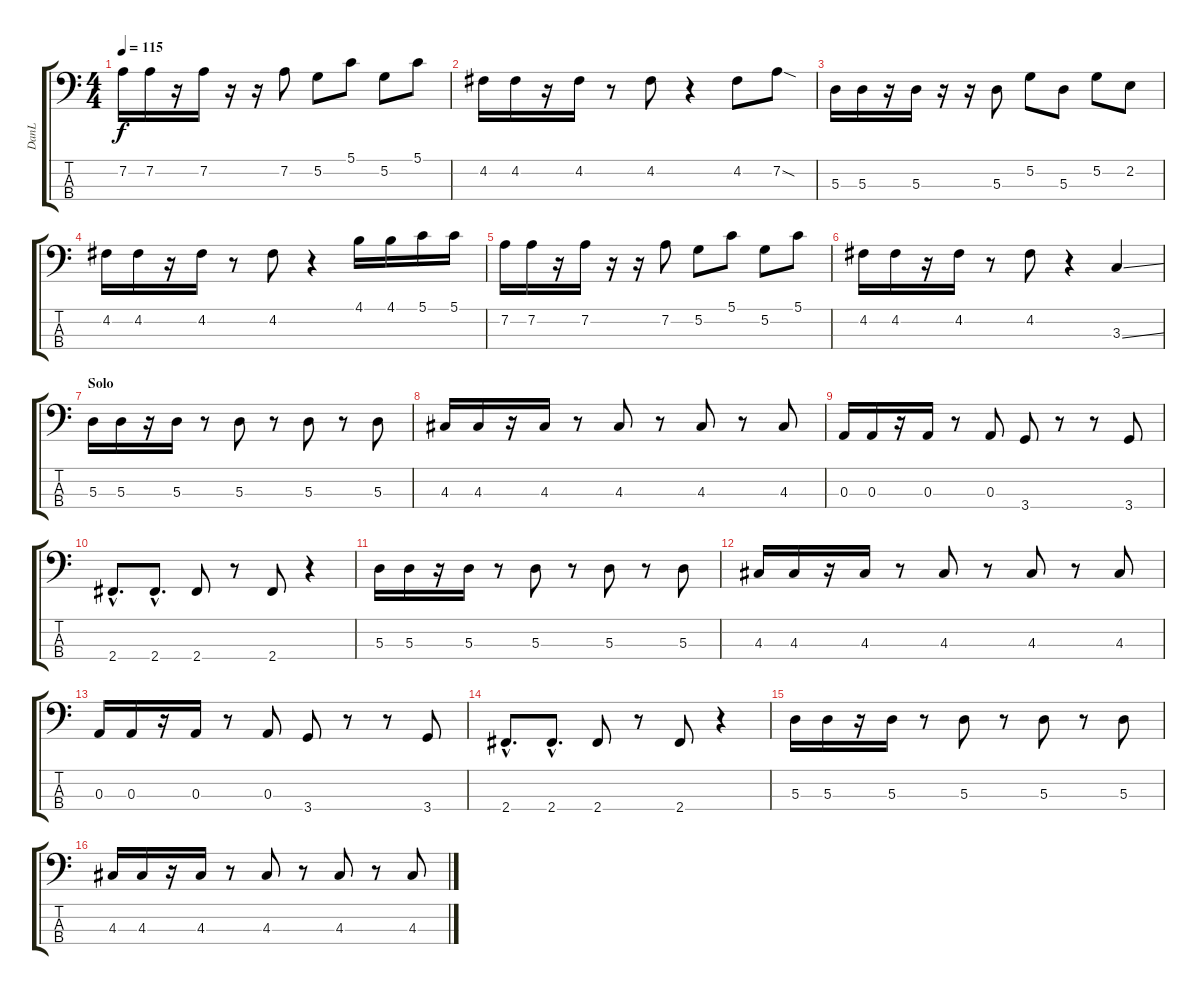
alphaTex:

\track ("DanL" "DanL") {instrument electricbassfinger}
\staff {score tabs}
\tuning (G2 D2 A1 E1) {hide}
\ts (4 4)
\tempo 115
\clef f4
\ks c
7.2.16{dy f} 7.2.16 r.16 7.2.16 r.16 r.16 7.2.8 5.2.8 5.1.8 5.2.8 5.1.8 |
4.2.16 4.2.16 r.16 4.2.16 r.8 4.2.8 r.4 4.2.8 7.2{sod}.8 |
5.3.16 5.3.16 r.16 5.3.16 r.16 r.16 5.3.8 5.2.8 5.3.8 5.2.8 2.2.8 |
4.2.16 4.2.16 r.16 4.2.16 r.8 4.2.8 r.4 4.1.16 4.1.16 5.1.16 5.1.16 |
7.2.16 7.2.16 r.16 7.2.16 r.16 r.16 7.2.8 5.2.8 5.1.8 5.2.8 5.1.8 |
4.2.16 4.2.16 r.16 4.2.16 r.8 4.2.8 r.4 3.3{ss}.4 |
\section ("" "Solo")
5.3.16 5.3.16 r.16 5.3.16 r.8 5.3.8 r.8 5.3.8 r.8 5.3.8 |
4.3.16 4.3.16 r.16 4.3.16 r.8 4.3.8 r.8 4.3.8 r.8 4.3.8 |
0.3.16 0.3.16 r.16 0.3.16 r.8 0.3.8 3.4.8 r.8 r.8 3.4.8 |
2.4{hac}.8{d} 2.4{hac}.8{d} 2.4.8 r.8 2.4.8 r.4 |
5.3.16 5.3.16 r.16 5.3.16 r.8 5.3.8 r.8 5.3.8 r.8 5.3.8 |
4.3.16 4.3.16 r.16 4.3.16 r.8 4.3.8 r.8 4.3.8 r.8 4.3.8 |
0.3.16 0.3.16 r.16 0.3.16 r.8 0.3.8 3.4.8 r.8 r.8 3.4.8 |
2.4{hac}.8{d} 2.4{hac}.8{d} 2.4.8 r.8 2.4.8 r.4 |
5.3.16 5.3.16 r.16 5.3.16 r.8 5.3.8 r.8 5.3.8 r.8 5.3.8 |
4.3.16 4.3.16 r.16 4.3.16 r.8 4.3.8 r.8 4.3.8 r.8 4.3.8
